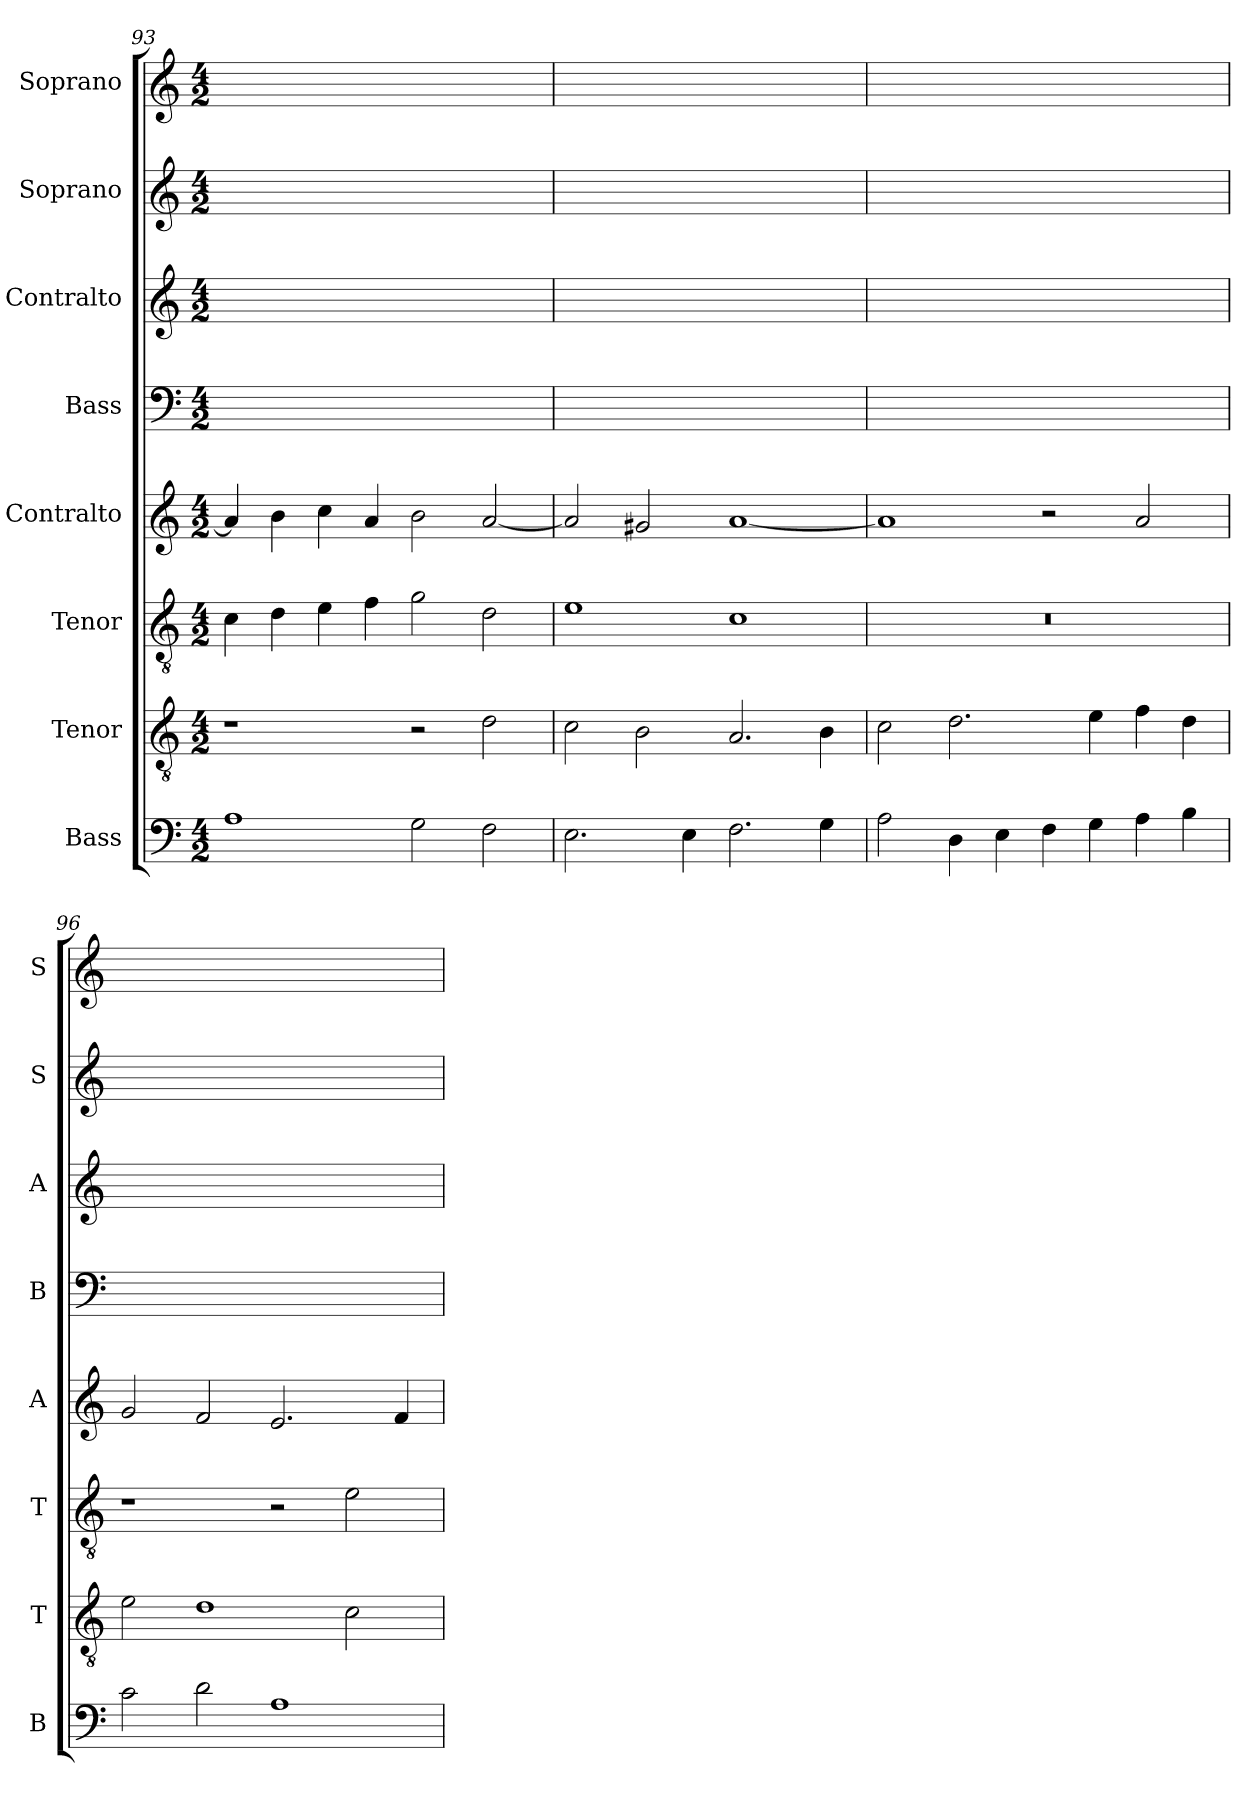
**kern	**kern	**kern	**kern	**kern	**kern	**kern	**kern
*part8	*part7	*part6	*part5	*part4	*part3	*part2	*part1
*staff8	*staff7	*staff6	*staff5	*staff4	*staff3	*staff2	*staff1
*I"Bass	*I"Tenor	*I"Tenor	*I"Contralto	*I"Bass	*I"Contralto	*I"Soprano	*I"Soprano
*I'B	*I'T	*I'T	*I'A	*I'B	*I'A	*I'S	*I'S
*clefF4	*clefGv2	*clefGv2	*clefG2	*clefF4	*clefG2	*clefG2	*clefG2
*k[]	*k[]	*k[]	*k[]	*k[]	*k[]	*k[]	*k[]
*G:mix	*G:mix	*G:mix	*G:mix	*G:mix	*G:mix	*G:mix	*G:mix
*M4/2	*M4/2	*M4/2	*M4/2	*M4/2	*M4/2	*M4/2	*M4/2
=93	=93	=93	=93	=93	=93	=93	=93
1A	1r	4c	4a]	0ryy	0ryy	0ryy	0ryy
.	.	4d	4b	.	.	.	.
.	.	4e	4cc	.	.	.	.
.	.	4f	4a	.	.	.	.
2G	2r	2g	2b	.	.	.	.
2F	2d	2d	[2a	.	.	.	.
=94	=94	=94	=94	=94	=94	=94	=94
2.E	2c	1e	2a]	0ryy	0ryy	0ryy	0ryy
.	2B	.	2g#X	.	.	.	.
4E	.	.	.	.	.	.	.
2.F	2.A	1c	[1a	.	.	.	.
4G	4B	.	.	.	.	.	.
=95	=95	=95	=95	=95	=95	=95	=95
2A	2c	0r	1a]	0ryy	0ryy	0ryy	0ryy
4D	2.d	.	.	.	.	.	.
4E	.	.	.	.	.	.	.
4F	.	.	2r	.	.	.	.
4G	4e	.	.	.	.	.	.
4A	4f	.	2a	.	.	.	.
4B	4d	.	.	.	.	.	.
=96	=96	=96	=96	=96	=96	=96	=96
2c	2e	1r	2g	0ryy	0ryy	0ryy	0ryy
2d	1d	.	2f	.	.	.	.
1A	.	2r	2.e	.	.	.	.
.	2c	2e	.	.	.	.	.
.	.	.	4f	.	.	.	.
=	=	=	=	=	=	=	=
*-	*-	*-	*-	*-	*-	*-	*-
